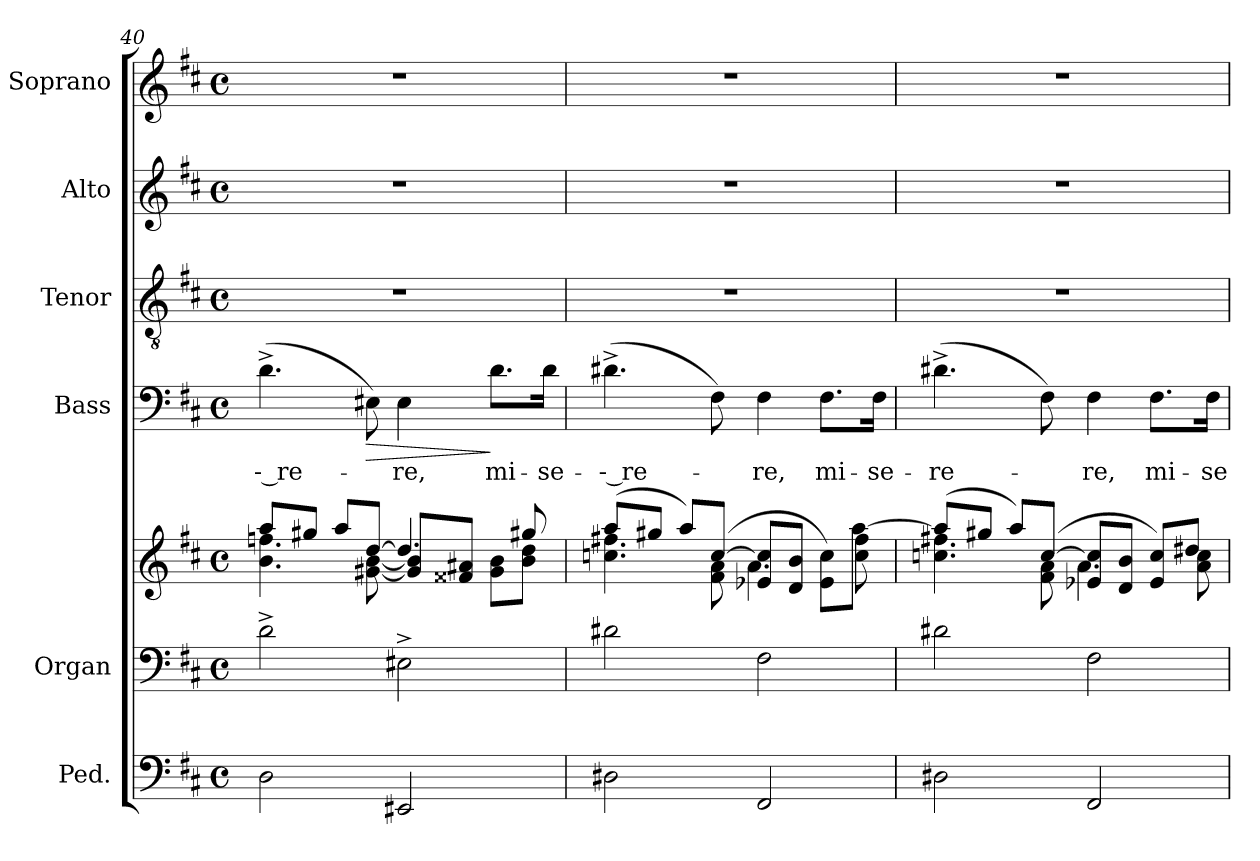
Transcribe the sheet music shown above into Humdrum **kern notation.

**kern	**kern	**kern	**kern	**text	**dynam	**kern	**kern	**kern
*part6	*part5	*part5	*part4	*part4	*part4	*part3	*part2	*part1
*staff7	*staff6	*staff5	*staff4	*staff4	*staff4	*staff3	*staff2	*staff1
*I"Ped.	*I"Organ	*	*I"Bass	*	*	*I"Tenor	*I"Alto	*I"Soprano
*	*I'Org.	*	*I'B.	*	*	*I'T.	*I'A.	*I'S.
!!LO:PB:g=z
*clefF4	*clefF4	*clefG2	*clefF4	*	*	*clefGv2	*clefG2	*clefG2
*	*	*	*	*	*	*ITrd7c12	*	*
*k[f#c#]	*k[f#c#]	*k[f#c#]	*k[f#c#]	*	*	*k[f#c#]	*k[f#c#]	*k[f#c#]
*D:	*D:	*D:	*D:	*	*	*D:	*D:	*D:
*M4/4	*M4/4	*M4/4	*M4/4	*	*	*M4/4	*M4/4	*M4/4
*met(c)	*met(c)	*met(c)	*met(c)	*	*	*met(c)	*met(c)	*met(c)
=40	=40	=40	=40	=40	=40	=40	=40	=40
*	*	*^	*	*	*	*	*	*
!	!	!	!	!	!LO:LY:b:color=#000000	!	!	!	!
2Di\	2d^i\	8aai/L	4.bi\ 4.ffni	(4.d^i\	-- re-	.	1r	1r	1r
.	.	8gg#Xi/J	.	.	.	.	.	.	.
.	.	(8aai/L	.	.	.	.	.	.	.
!	!	!	!	!	!	!LO:HP:b	!	!	!
.	.	[8ddi/J	[8g#Xi\ [8bi	8E#Xi\)	.	>	.	.	.
!	!	!	!	!	!LO:LY:b:color=#000000	!	!	!	!
2EE#Xi/	2E#X^i\	4.ddi/]	8g#i]/ 8bi]/L	4E#i\	-re,	.	.	.	.
.	.	.	8f##Xi/ 8a#Xi/J	.	.	.	.	.	.
!	!	!	!	!	!LO:LY:b:color=#000000	!	!	!	!
.	.	.	8g#i\ 8bi\L	8.di\L	mi-	]	.	.	.
.	.	8gg#Xi/	8bi\ 8ddi\J	.	.	.	.	.	.
!	!	!	!	!	!LO:LY:b:color=#000000	!	!	!	!
.	.	.	.	16di\Jk	-se-	.	.	.	.
=41	=41	=41	=41	=41	=41	=41	=41	=41	=41
!	!	!	!	!	!LO:LY:b:color=#000000	!	!	!	!
2D#Xi\	2d#Xi\	(8aai/L	4.ccni\ 4.ff#Xi	(4.d#X^i\	-- re-	.	1r	1r	1r
.	.	8gg#Xi/J	.	.	.	.	.	.	.
.	.	8aai/L)	.	.	.	.	.	.	.
.	.	([8cci/J	8f#i\ 8ai	8F#i\)	.	.	.	.	.
!	!	!	!	!	!LO:LY:b:color=#000000	!	!	!	!
2FF#i/	2F#i\	8e-Xi/ 8cci]/L	4.ai\	4F#i\	-re,	.	.	.	.
.	.	8di/ 8bi/J	.	.	.	.	.	.	.
!	!	!	!	!	!LO:LY:b:color=#000000	!	!	!	!
.	.	8e-i\ 8cci\L)	.	8.F#i\L	mi-	.	.	.	.
.	.	[8aai\J	8cci\ 8ff#i	.	.	.	.	.	.
!	!	!	!	!	!LO:LY:b:color=#000000	!	!	!	!
.	.	.	.	16F#i\Jk	-se-	.	.	.	.
=42	=42	=42	=42	=42	=42	=42	=42	=42	=42
!	!	!	!	!	!LO:LY:b:color=#000000	!	!	!	!
2D#Xi\	2d#Xi\	(8aai/L]	4.ccni\ 4.ff#Xi	(4.d#X^i\	-re-	.	1r	1r	1r
.	.	8gg#Xi/J	.	.	.	.	.	.	.
.	.	8aai/L)	.	.	.	.	.	.	.
.	.	([8cci/J	8f#i\ 8ai	8F#i\)	.	.	.	.	.
!	!	!	!	!	!LO:LY:b:color=#000000	!	!	!	!
2FF#i/	2F#i\	8e-Xi/ 8cci]/L	4.ai\	4F#i\	-re,	.	.	.	.
.	.	8di/ 8bi/J	.	.	.	.	.	.	.
!	!	!	!	!	!LO:LY:b:color=#000000	!	!	!	!
.	.	8e-i/ 8cci/L)	.	8.F#i\L	mi-	.	.	.	.
.	.	8dd#Xi/J	8ai\ 8cci	.	.	.	.	.	.
!	!	!	!	!	!LO:LY:b:color=#000000	!	!	!	!
.	.	.	.	16F#i\Jk	-se-	.	.	.	.
*	*	*v	*v	*	*	*	*	*	*
=	=	=	=	=	=	=	=	=
*-	*-	*-	*-	*-	*-	*-	*-	*-
